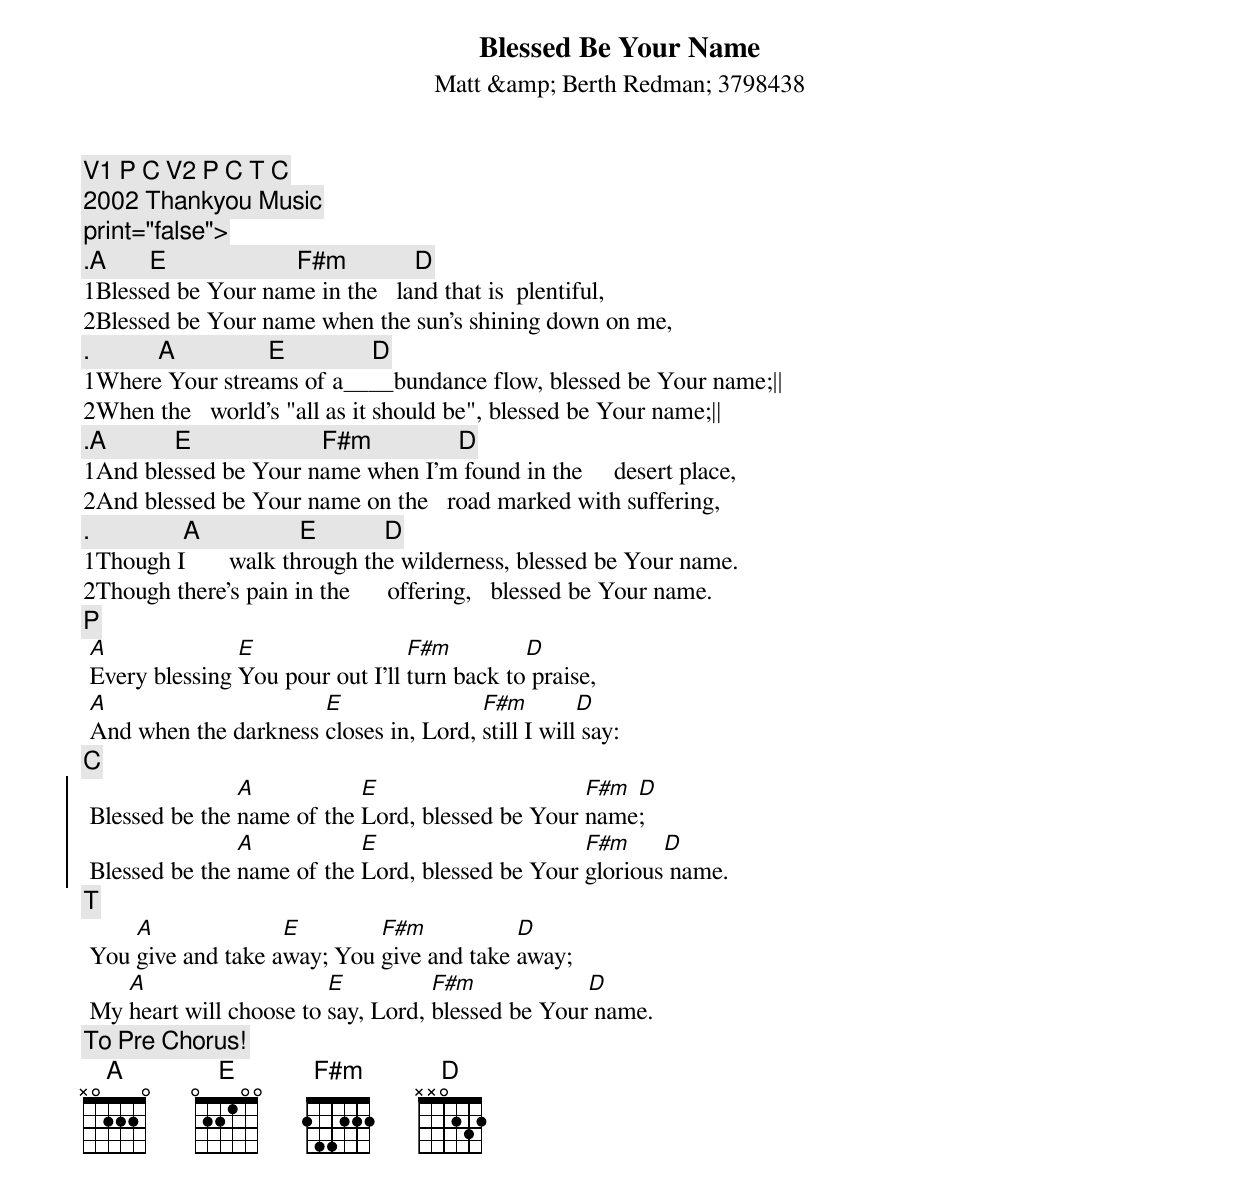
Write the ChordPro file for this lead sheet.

{title:Blessed Be Your Name}
{subtitle:Matt &amp; Berth Redman}
{subtitle:3798438}
{comment:V1 P C V2 P C T C}
{comment:2002 Thankyou Music}
{comment:print="false">}
{comment:.A       E                     F#m           D}
1Blessed be Your name in the   land that is  plentiful,
2Blessed be Your name when the sun's shining down on me,
{comment:.           A               E              D                   }
1Where Your streams of a____bundance flow, blessed be Your name;||
2When the   world's "all as it should be", blessed be Your name;||
{comment:.A           E                     F#m              D}
1And blessed be Your name when I'm found in the     desert place,
2And blessed be Your name on the   road marked with suffering,
{comment:.               A                E           D                   }
1Though I       walk through the wilderness, blessed be Your name.
2Though there's pain in the      offering,   blessed be Your name.
{comment:P}
 [A]Every blessing [E]You pour out I'll [F#m]turn back to[D] praise,
 [A]And when the darkness [E]closes in, Lord, [F#m]still I will[D] say:
{comment:C}
{soc}
 Blessed be the [A]name of the [E]Lord, blessed be Your [F#m]name[D];
 Blessed be the [A]name of the [E]Lord, blessed be Your [F#m]glorious[D] name.
{eoc}
{comment:T}
 You [A]give and take a[E]way; You [F#m]give and take [D]away;
 My [A]heart will choose to [E]say, Lord, [F#m]blessed be Your[D] name.
{comment:To Pre Chorus!}
